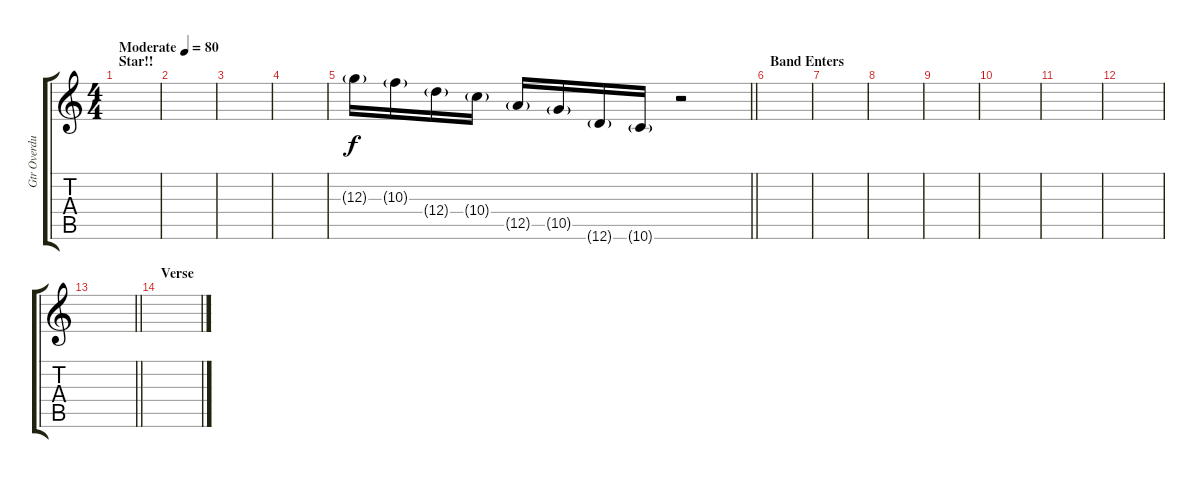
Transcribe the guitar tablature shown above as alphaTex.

\track ("Gtr Overdubbed" "Gtr Overdu") {instrument overdrivenguitar}
\staff {score tabs}
\tuning (E4 B3 G3 D3 A2 D2) {hide}
\ts (4 4)
\section ("" "Star!!")
\tempo (80 "Moderate")
\clef g2
\ks c
|
|
|
|
\barLineRight lightlight
12.3{g}.16 10.3{g}.16 12.4{g}.16 10.4{g}.16 12.5{g}.16 10.5{g}.16 12.6{g}.16 10.6{g}.16 r.2 |
\section ("" "Band Enters")
|
|
|
|
|
|
|
\barLineRight lightlight
|
\section ("" "Verse")
